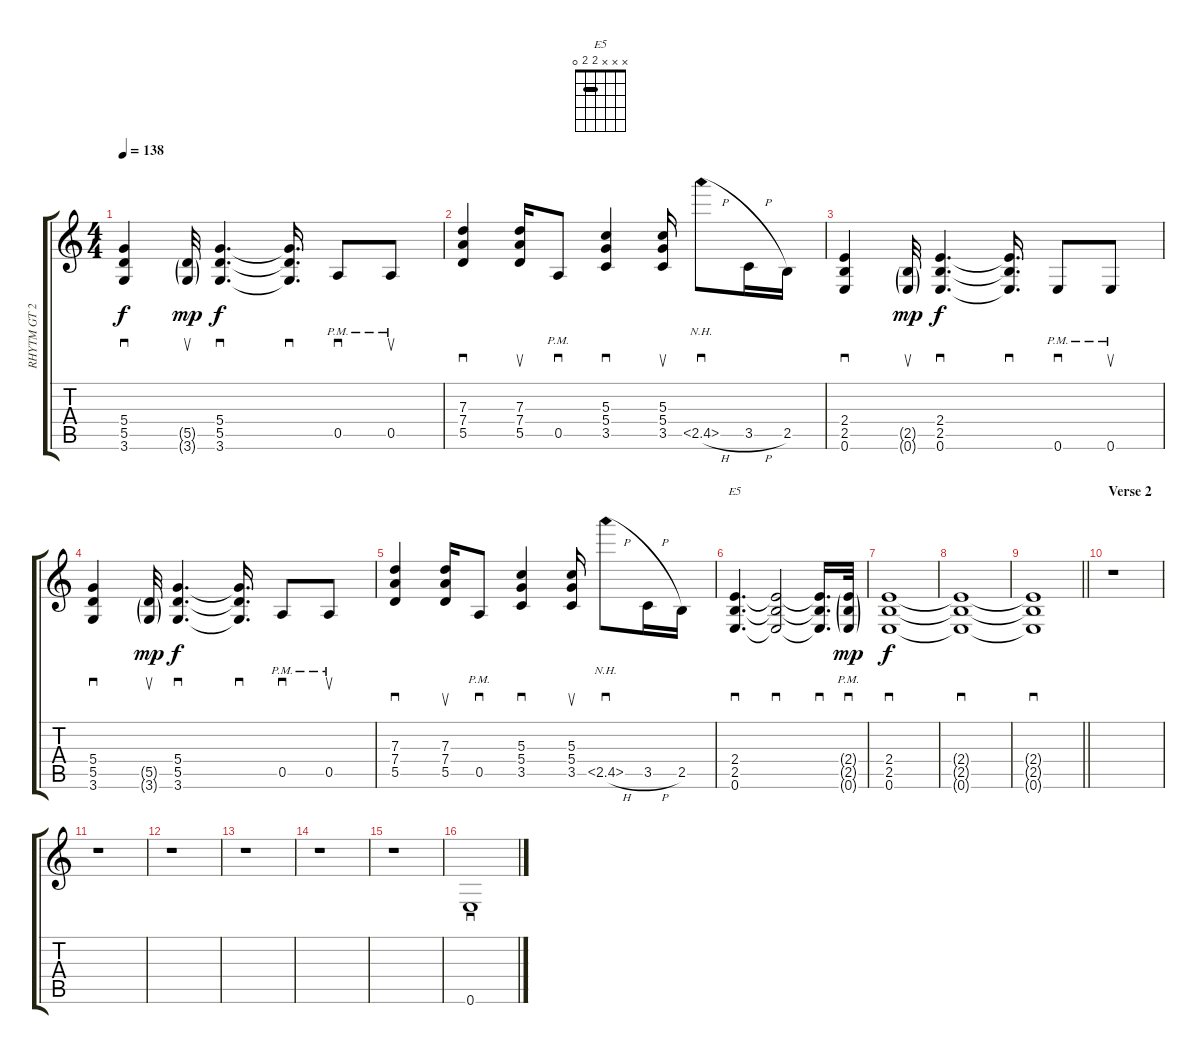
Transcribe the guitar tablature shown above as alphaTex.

\track ("RHYTM GT 2" "RHYTM GT 2") {instrument overdrivenguitar}
\staff {score tabs}
\tuning (E4 B3 G3 D3 A2 E2) {hide}
\chord ("E5" x x x 2 2 0) {barre 2}
\ts (4 4)
\tempo 138
\clef g2
\ks c
(5.4 5.5 3.6).4{sd dy f} (5.5{g} 3.6{g}).32{su dy mp} (5.4 5.5 3.6).4{d sd dy f} (5.4{t} 5.5{t} 3.6{t}).16{d sd} 0.5{pm}.8{sd} 0.5{pm}.8{su} |
(7.3 7.4 5.5).4{sd} (7.3 7.4 5.5).16{su} 0.5{pm}.8{sd} (5.3 5.4 3.5).4{sd} (5.3 5.4 3.5).16{su} 2.5{nh h}.8{sd} 3.5{h}.16 2.5.16 |
(2.4 2.5 0.6).4{sd} (2.5{g} 0.6{g}).32{su dy mp} (2.4 2.5 0.6).4{d sd dy f} (2.4{t} 2.5{t} 0.6{t}).16{d sd} 0.6{pm}.8{sd} 0.6{pm}.8{su} |
(5.4 5.5 3.6).4{sd} (5.5{g} 3.6{g}).32{su dy mp} (5.4 5.5 3.6).4{d sd dy f} (5.4{t} 5.5{t} 3.6{t}).16{d sd} 0.5{pm}.8{sd} 0.5{pm}.8{su} |
(7.3 7.4 5.5).4{sd} (7.3 7.4 5.5).16{su} 0.5{pm}.8{sd} (5.3 5.4 3.5).4{sd} (5.3 5.4 3.5).16{su} 2.5{nh h}.8{sd} 3.5{h}.16 2.5.16 |
(2.4 2.5 0.6).4{d sd ch "E5"} (2.4{t} 2.5{t} 0.6{t}).2{sd} (2.4{t} 2.5{t} 0.6{t}).16{d sd} (2.4{g} 2.5{g} 0.6{g pm}).32{sd dy mp} |
(2.4 2.5 0.6).1{sd dy f} |
(2.4{t} 2.5{t} 0.6{t}).1{sd volume 3} |
\barLineRight lightlight
(2.4{t} 2.5{t} 0.6{t}).1{sd volume 1} |
\section ("" "Verse 2")
r.1 |
r.1 |
r.1{volume 12 instrument electricguitarclean} |
r.1 |
r.1 |
r.1 |
0.6.1{sd}
